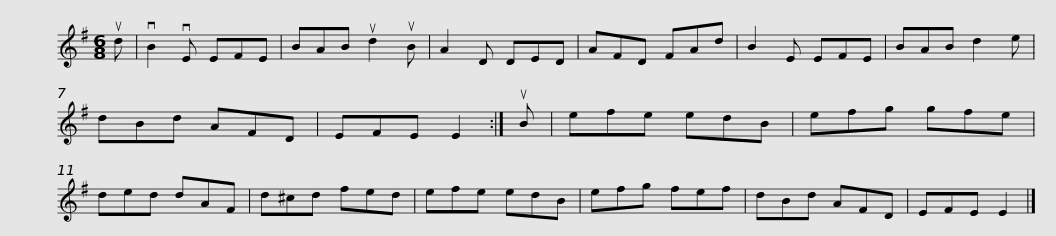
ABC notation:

X:1
L:1/8
M:6/8
I:linebreak $
K:Emin
V:1 treble
V:1
 ud | vB2 vE EFE | BAB ud2 uB | A2 D DED | AFD FAd | %5
 B2 E EFE | BAB d2 e | dBd AFD | EFE E2 :|$ uB | %10
 efe edB | efg gfe | ded dAF | d^cd fed | efe edB | %15
 efg fef | dBd AFD |$ EFE E2 |] %18
